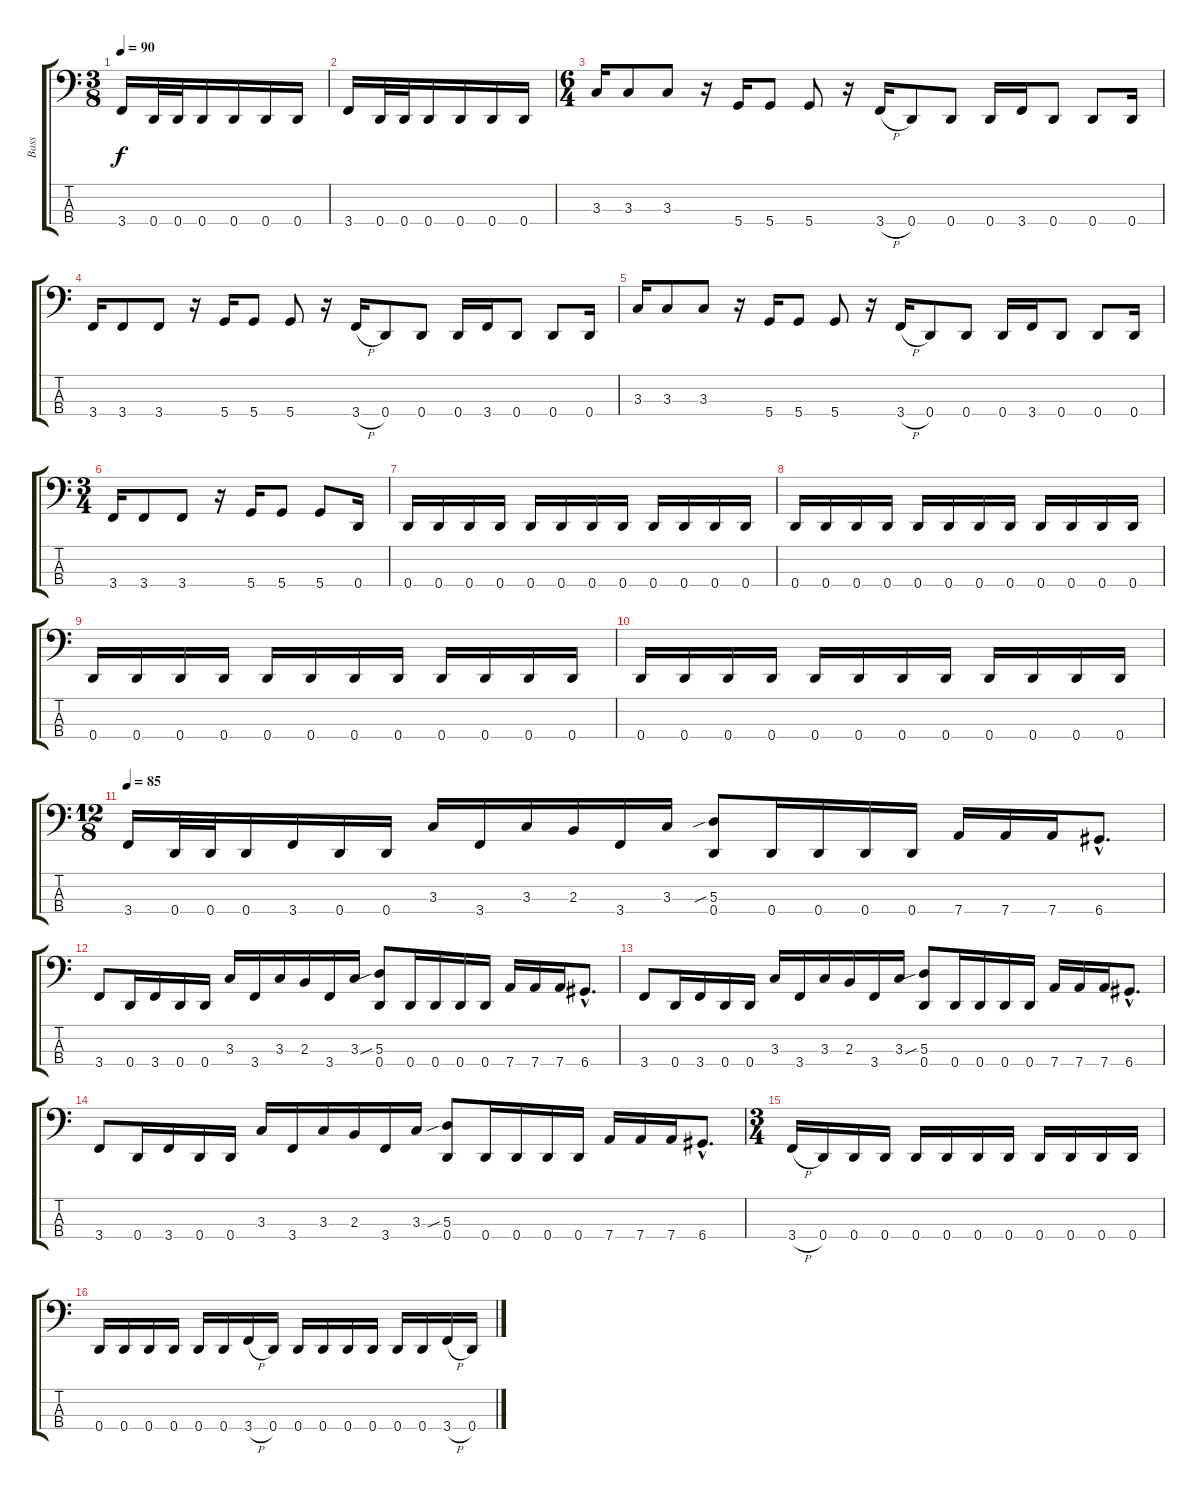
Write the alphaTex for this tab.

\track ("Bass" "Bass") {instrument slapbass2}
\staff {score tabs}
\tuning (G2 D2 A1 D1) {hide}
\ts (3 8)
\tempo 90
\clef f4
\ks c
3.4.16{dy f} 0.4.32 0.4.32 0.4.16 0.4.16 0.4.16 0.4.16 |
3.4.16 0.4.32 0.4.32 0.4.16 0.4.16 0.4.16 0.4.16 |
\ts (6 4)
3.3.16 3.3.8 3.3.8 r.16 5.4.16 5.4.8 5.4.8 r.16 3.4{h}.16 0.4.8 0.4.8 0.4.16 3.4.16 0.4.8 0.4.8 0.4.16 |
3.4.16 3.4.8 3.4.8 r.16 5.4.16 5.4.8 5.4.8 r.16 3.4{h}.16 0.4.8 0.4.8 0.4.16 3.4.16 0.4.8 0.4.8 0.4.16 |
3.3.16 3.3.8 3.3.8 r.16 5.4.16 5.4.8 5.4.8 r.16 3.4{h}.16 0.4.8 0.4.8 0.4.16 3.4.16 0.4.8 0.4.8 0.4.16 |
\ts (3 4)
3.4.16 3.4.8 3.4.8 r.16 5.4.16 5.4.8 5.4.8 0.4.16 |
0.4.16 0.4.16 0.4.16 0.4.16 0.4.16 0.4.16 0.4.16 0.4.16 0.4.16 0.4.16 0.4.16 0.4.16 |
0.4.16 0.4.16 0.4.16 0.4.16 0.4.16 0.4.16 0.4.16 0.4.16 0.4.16 0.4.16 0.4.16 0.4.16 |
0.4.16 0.4.16 0.4.16 0.4.16 0.4.16 0.4.16 0.4.16 0.4.16 0.4.16 0.4.16 0.4.16 0.4.16 |
0.4.16 0.4.16 0.4.16 0.4.16 0.4.16 0.4.16 0.4.16 0.4.16 0.4.16 0.4.16 0.4.16 0.4.16 |
\ts (12 8)
\tempo 85
3.4.16 0.4.32 0.4.32 0.4.16 3.4.16 0.4.16 0.4.16 3.3.16 3.4.16 3.3.16 2.3.16 3.4.16 3.3.16 (5.3{sib} 0.4).8 0.4.16 0.4.16 0.4.16 0.4.16 7.4.16 7.4.16 7.4.16 6.4{hac}.8{d} |
3.4.8 0.4.16 3.4.16 0.4.16 0.4.16 3.3.16 3.4.16 3.3.16 2.3.16 3.4.16 3.3.16 (5.3{sib} 0.4).8 0.4.16 0.4.16 0.4.16 0.4.16 7.4.16 7.4.16 7.4.16 6.4{hac}.8{d} |
3.4.8 0.4.16 3.4.16 0.4.16 0.4.16 3.3.16 3.4.16 3.3.16 2.3.16 3.4.16 3.3.16 (5.3{sib} 0.4).8 0.4.16 0.4.16 0.4.16 0.4.16 7.4.16 7.4.16 7.4.16 6.4{hac}.8{d} |
3.4.8 0.4.16 3.4.16 0.4.16 0.4.16 3.3.16 3.4.16 3.3.16 2.3.16 3.4.16 3.3.16 (5.3{sib} 0.4).8 0.4.16 0.4.16 0.4.16 0.4.16 7.4.16 7.4.16 7.4.16 6.4{hac}.8{d} |
\ts (3 4)
3.4{h}.16 0.4.16 0.4.16 0.4.16 0.4.16 0.4.16 0.4.16 0.4.16 0.4.16 0.4.16 0.4.16 0.4.16 |
0.4.16 0.4.16 0.4.16 0.4.16 0.4.16 0.4.16 3.4{h}.16 0.4.16 0.4.16 0.4.16 0.4.16 0.4.16 0.4.16 0.4.16 3.4{h}.16 0.4.16
